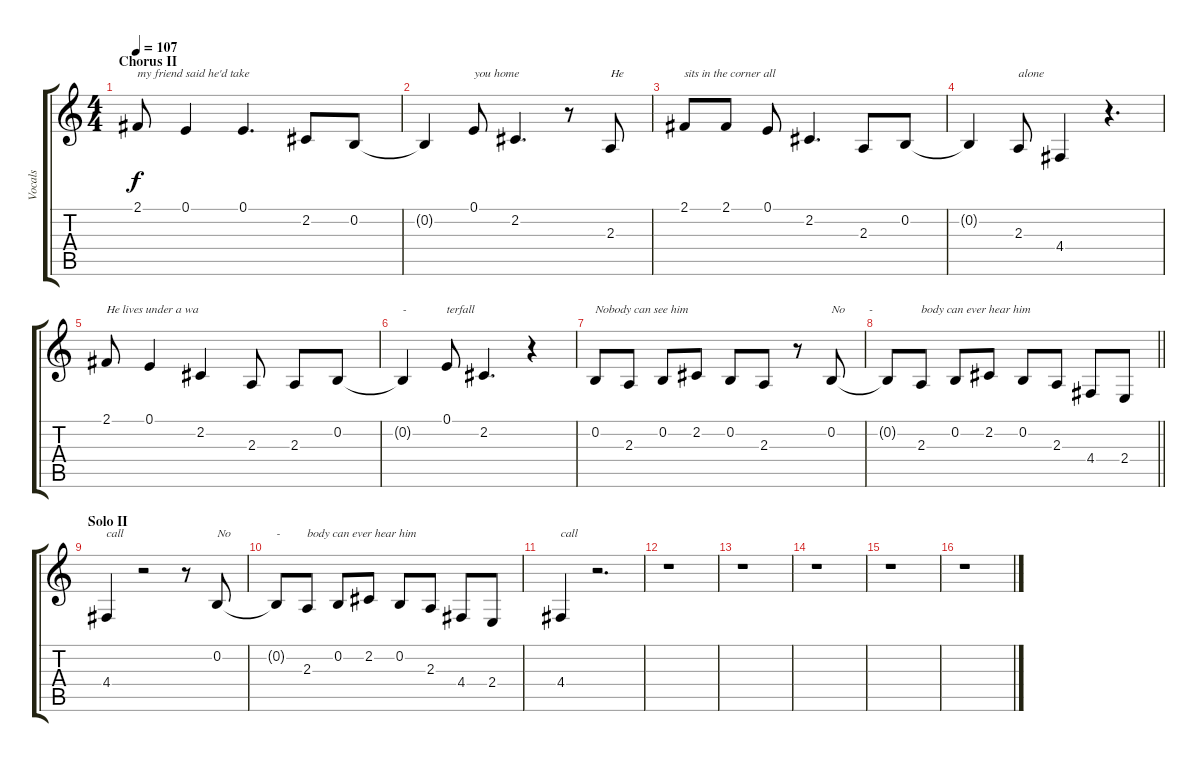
\track ("Vocals" "Vocals") {instrument tenorsax}
\staff {score tabs}
\tuning (E4 B3 G3 D3 A2 E2) {hide}
\ts (4 4)
\section ("" "Chorus II")
\tempo 107
\clef g2
\ks c
2.1.8{txt "my friend said he'd take" dy f} 0.1.4 0.1.4{d} 2.2.8 0.2.8 |
0.2{t}.4 0.1.8{txt "you home"} 2.2.4{d} r.8 2.3.8{txt "He"} |
2.1.8{txt "sits in the corner all"} 2.1.8 0.1.8 2.2.4{d} 2.3.8 0.2.8 |
0.2{t}.4 2.3.8{txt "alone"} 4.4.4 r.4{d} |
2.1.8{txt "He lives under a wa"} 0.1.4 2.2.4 2.3.8 2.3.8 0.2.8 |
0.2{t}.4{txt "-"} 0.1.8{txt "terfall"} 2.2.4{d} r.4 |
0.2.8{txt "Nobody can see him"} 2.3.8 0.2.8 2.2.8 0.2.8 2.3.8 r.8 0.2.8{txt "No        -"} |
\barLineRight lightlight
0.2{t}.8 2.3.8{txt "body can ever hear him"} 0.2.8 2.2.8 0.2.8 2.3.8 4.4.8 2.4.8 |
\section ("" "Solo II")
4.4.4{txt "call"} r.2 r.8 0.2.8{txt "No"} |
0.2{t}.8{txt "-"} 2.3.8{txt "body can ever hear him"} 0.2.8 2.2.8 0.2.8 2.3.8 4.4.8 2.4.8 |
4.4.4{txt "call"} r.2{d} |
r.1 |
r.1 |
r.1 |
r.1 |
r.1
